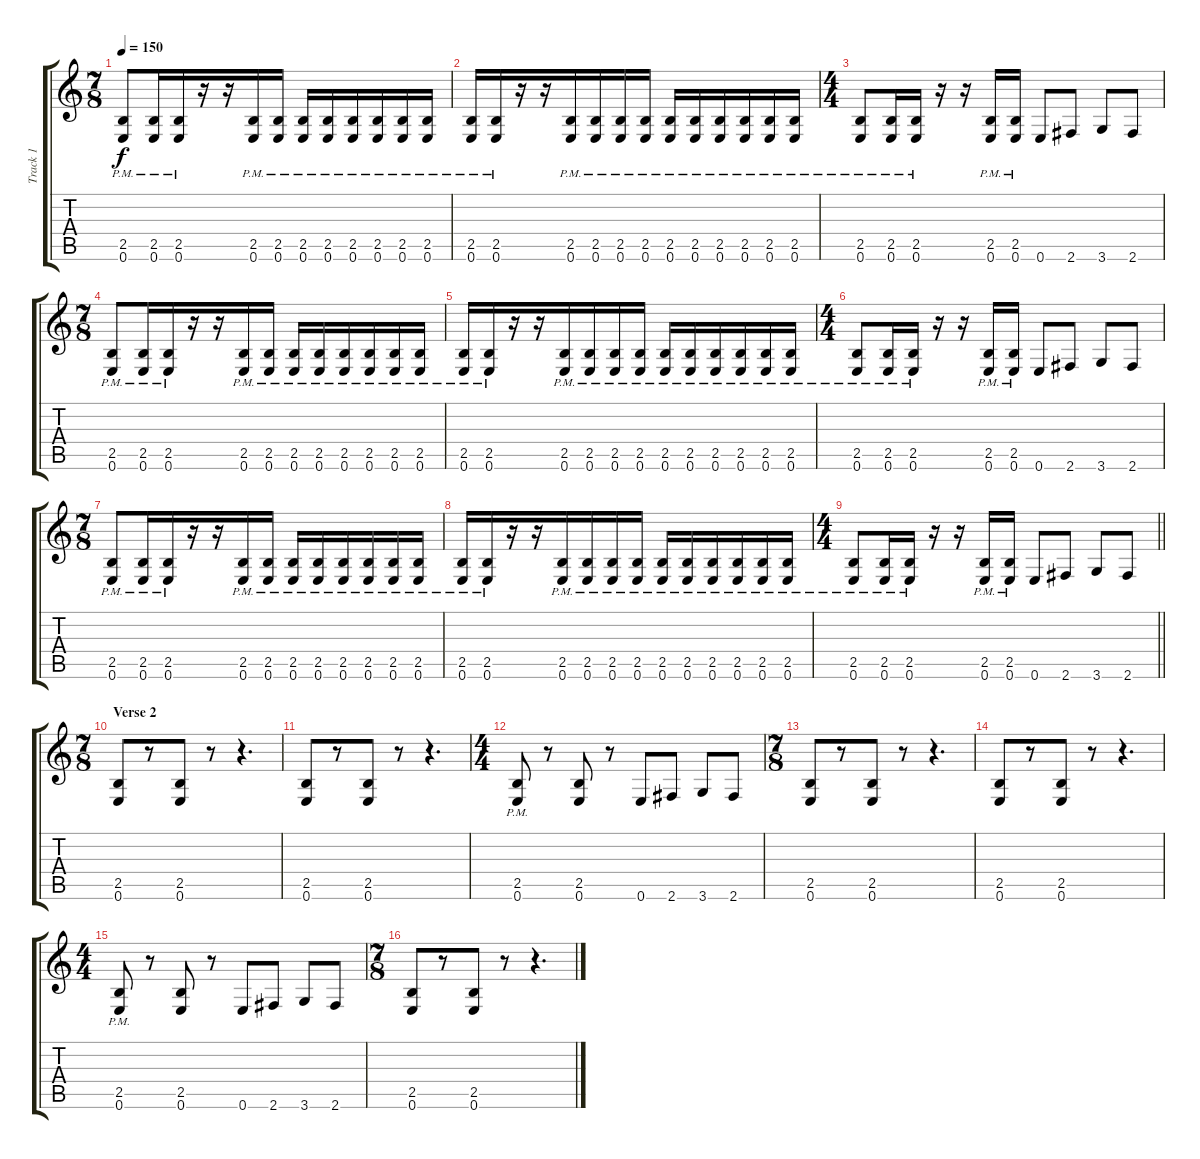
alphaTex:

\track ("Track 1" "Track 1") {instrument distortionguitar}
\staff {score tabs}
\tuning (E4 B3 G3 D3 A2 E2) {hide}
\ts (7 8)
\tempo 150
\clef g2
\ks c
(2.5{pm} 0.6{pm}).8{dy f} (2.5{pm} 0.6{pm}).16 (2.5{pm} 0.6{pm}).16 r.16 r.16 (2.5{pm} 0.6{pm}).16 (2.5{pm} 0.6{pm}).16 (2.5{pm} 0.6{pm}).16 (2.5{pm} 0.6{pm}).16 (2.5{pm} 0.6{pm}).16 (2.5{pm} 0.6{pm}).16 (2.5{pm} 0.6{pm}).16 (2.5{pm} 0.6{pm}).16 |
(2.5{pm} 0.6{pm}).16 (2.5{pm} 0.6{pm}).16 r.16 r.16 (2.5{pm} 0.6{pm}).16 (2.5{pm} 0.6{pm}).16 (2.5{pm} 0.6{pm}).16 (2.5{pm} 0.6{pm}).16 (2.5{pm} 0.6{pm}).16 (2.5{pm} 0.6{pm}).16 (2.5{pm} 0.6{pm}).16 (2.5{pm} 0.6{pm}).16 (2.5{pm} 0.6{pm}).16 (2.5{pm} 0.6{pm}).16 |
\ts (4 4)
(2.5{pm} 0.6{pm}).8 (2.5{pm} 0.6{pm}).16 (2.5{pm} 0.6{pm}).16 r.16 r.16 (2.5{pm} 0.6{pm}).16 (2.5{pm} 0.6{pm}).16 0.6.8 2.6.8 3.6.8 2.6.8 |
\ts (7 8)
(2.5{pm} 0.6{pm}).8 (2.5{pm} 0.6{pm}).16 (2.5{pm} 0.6{pm}).16 r.16 r.16 (2.5{pm} 0.6{pm}).16 (2.5{pm} 0.6{pm}).16 (2.5{pm} 0.6{pm}).16 (2.5{pm} 0.6{pm}).16 (2.5{pm} 0.6{pm}).16 (2.5{pm} 0.6{pm}).16 (2.5{pm} 0.6{pm}).16 (2.5{pm} 0.6{pm}).16 |
(2.5{pm} 0.6{pm}).16 (2.5{pm} 0.6{pm}).16 r.16 r.16 (2.5{pm} 0.6{pm}).16 (2.5{pm} 0.6{pm}).16 (2.5{pm} 0.6{pm}).16 (2.5{pm} 0.6{pm}).16 (2.5{pm} 0.6{pm}).16 (2.5{pm} 0.6{pm}).16 (2.5{pm} 0.6{pm}).16 (2.5{pm} 0.6{pm}).16 (2.5{pm} 0.6{pm}).16 (2.5{pm} 0.6{pm}).16 |
\ts (4 4)
(2.5{pm} 0.6{pm}).8 (2.5{pm} 0.6{pm}).16 (2.5{pm} 0.6{pm}).16 r.16 r.16 (2.5{pm} 0.6{pm}).16 (2.5{pm} 0.6{pm}).16 0.6.8 2.6.8 3.6.8 2.6.8 |
\ts (7 8)
(2.5{pm} 0.6{pm}).8 (2.5{pm} 0.6{pm}).16 (2.5{pm} 0.6{pm}).16 r.16 r.16 (2.5{pm} 0.6{pm}).16 (2.5{pm} 0.6{pm}).16 (2.5{pm} 0.6{pm}).16 (2.5{pm} 0.6{pm}).16 (2.5{pm} 0.6{pm}).16 (2.5{pm} 0.6{pm}).16 (2.5{pm} 0.6{pm}).16 (2.5{pm} 0.6{pm}).16 |
(2.5{pm} 0.6{pm}).16 (2.5{pm} 0.6{pm}).16 r.16 r.16 (2.5{pm} 0.6{pm}).16 (2.5{pm} 0.6{pm}).16 (2.5{pm} 0.6{pm}).16 (2.5{pm} 0.6{pm}).16 (2.5{pm} 0.6{pm}).16 (2.5{pm} 0.6{pm}).16 (2.5{pm} 0.6{pm}).16 (2.5{pm} 0.6{pm}).16 (2.5{pm} 0.6{pm}).16 (2.5{pm} 0.6{pm}).16 |
\ts (4 4)
\barLineRight lightlight
(2.5{pm} 0.6{pm}).8 (2.5{pm} 0.6{pm}).16 (2.5{pm} 0.6{pm}).16 r.16 r.16 (2.5{pm} 0.6{pm}).16 (2.5{pm} 0.6{pm}).16 0.6.8 2.6.8 3.6.8 2.6.8 |
\ts (7 8)
\section ("" "Verse 2")
(2.5 0.6).8 r.8 (2.5 0.6).8 r.8 r.4{d} |
(2.5 0.6).8 r.8 (2.5 0.6).8 r.8 r.4{d} |
\ts (4 4)
(2.5{pm} 0.6{pm}).8 r.8 (2.5 0.6).8 r.8 0.6.8 2.6.8 3.6.8 2.6.8 |
\ts (7 8)
(2.5 0.6).8 r.8 (2.5 0.6).8 r.8 r.4{d} |
(2.5 0.6).8 r.8 (2.5 0.6).8 r.8 r.4{d} |
\ts (4 4)
(2.5{pm} 0.6{pm}).8 r.8 (2.5 0.6).8 r.8 0.6.8 2.6.8 3.6.8 2.6.8 |
\ts (7 8)
(2.5 0.6).8 r.8 (2.5 0.6).8 r.8 r.4{d}
